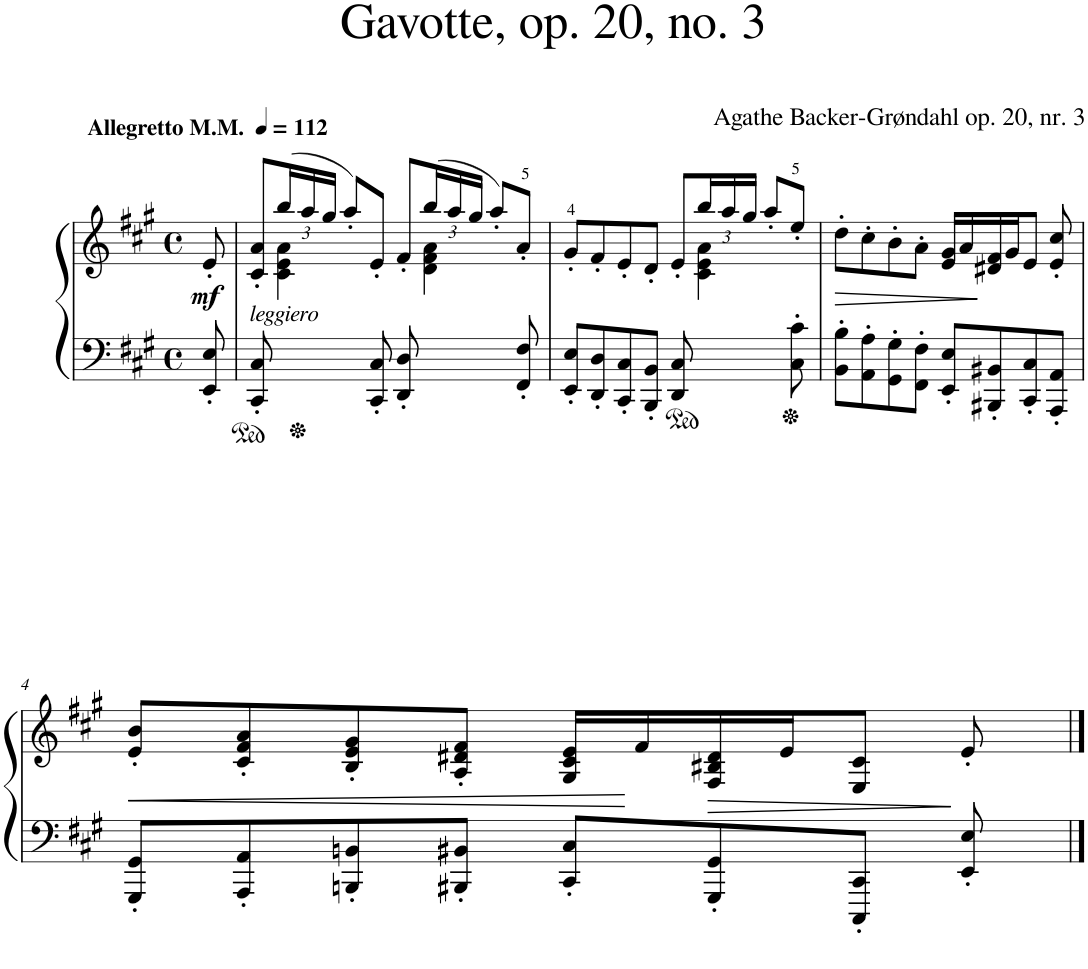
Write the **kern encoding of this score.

**kern	**kern	**dynam
*part1	*part1	*part1
*staff2	*staff1	*staff1/2
*I"Piano	*	*
*I'Pno.	*	*
*clefF4	*clefG2	*
*k[f#c#g#]	*k[f#c#g#]	*
*M4/4	*M4/4	*
*met(c)	*met(c)	*
*MM112	*MM112	*
=	=	=
!	!LO:TX:a:B:t=Allegretto M.M.	!
!	!	!LO:DY:b
8EE/' 8E/'	8e'/	mf
=1	=1	=1
*	*^	*
!	!LO:TX:b:i:t=leggiero	!	!
8CC#/' 8C#/'	8c#/' 8a/'L	8ryy	.
*	*Xbrackettup	*	*
4ryy	(>24bb/L	4c#\ 4e\ 4a\	.
.	24aa/	.	.
.	24gg#/JJ	.	.
.	8aa'/L)	.	.
8CC#/' 8C#/'	8e'/J	4ryy	.
8DD/' 8D/'	8f#'/L	.	.
4ryy	(>24bb/L	4d\ 4f#\ 4a\	.
.	24aa/	.	.
.	24gg#/JJ	.	.
.	8aa'/L)	.	.
8FF#/' 8F#/'	8a'/J	8ryy	.
=2	=2	=2	=2
8EE/' 8E/'L	8g#'/L	8ryy	.
*	*v	*v	*
8DD/' 8D/'	8f#'/	.
8CC#/' 8C#/'	8e'/	.
8BBB/' 8BB/'J	8d'/J	.
*ped	*	*
8DD/ 8C#/	8e'/L	.
*	*^	*
4ryy	24bb/L	4c#\ 4e\ 4a\	.
.	24aa/	.	.
.	24gg#/JJ	.	.
.	8aa'/L	.	.
*	*Xped	*	*
8C#\' 8c#\'	8ee'/J	8ryy	.
=3	=3	=3	=3
!	!	!	!LO:HP:b
*	*v	*v	*
8BB\' 8B\'L	8dd'\L	>
8AA\' 8A\'	8cc#'\	.
8GG#\' 8G#\'	8b'\	.
8FF#\' 8F#\'J	8a'\J	.
8EE/' 8E/'L	16e/ 16g#/LL	.
.	16a/	.
8BBB#X/' 8BB#X/'	16d#X/ 16f#/	]
.	16g#/J	.
8CC#/' 8C#/'	8e/J	.
8AAA/' 8AA/'J	8e/' 8cc#/'	.
!!LO:LB:g=z
=4	=4	=4
!	!	!LO:HP:b
8GGG#/' 8GG#/'L	8e/' 8b/'L	<
8AAA/' 8AA/'	8c#/' 8f#/' 8a/'	.
8BBBn/' 8BBn/'	8B/' 8e/' 8g#/'	.
8BBB#X/' 8BB#X/'J	8A/' 8d#X/' 8f#/'J	.
8CC#/' 8C#/'L	16G#/ 16c#/ 16e/LL	.
.	16f#/	[
!	!	!LO:HP:b
8GGG#/' 8GG#/'	16F#/ 16B#X/ 16d#/	>
.	16e/J	.
8CCC#/' 8CC#/'J	8E/ 8c#/J	.
8EE/' 8E/'	8e'/	]
==	==	==
*-	*-	*-
